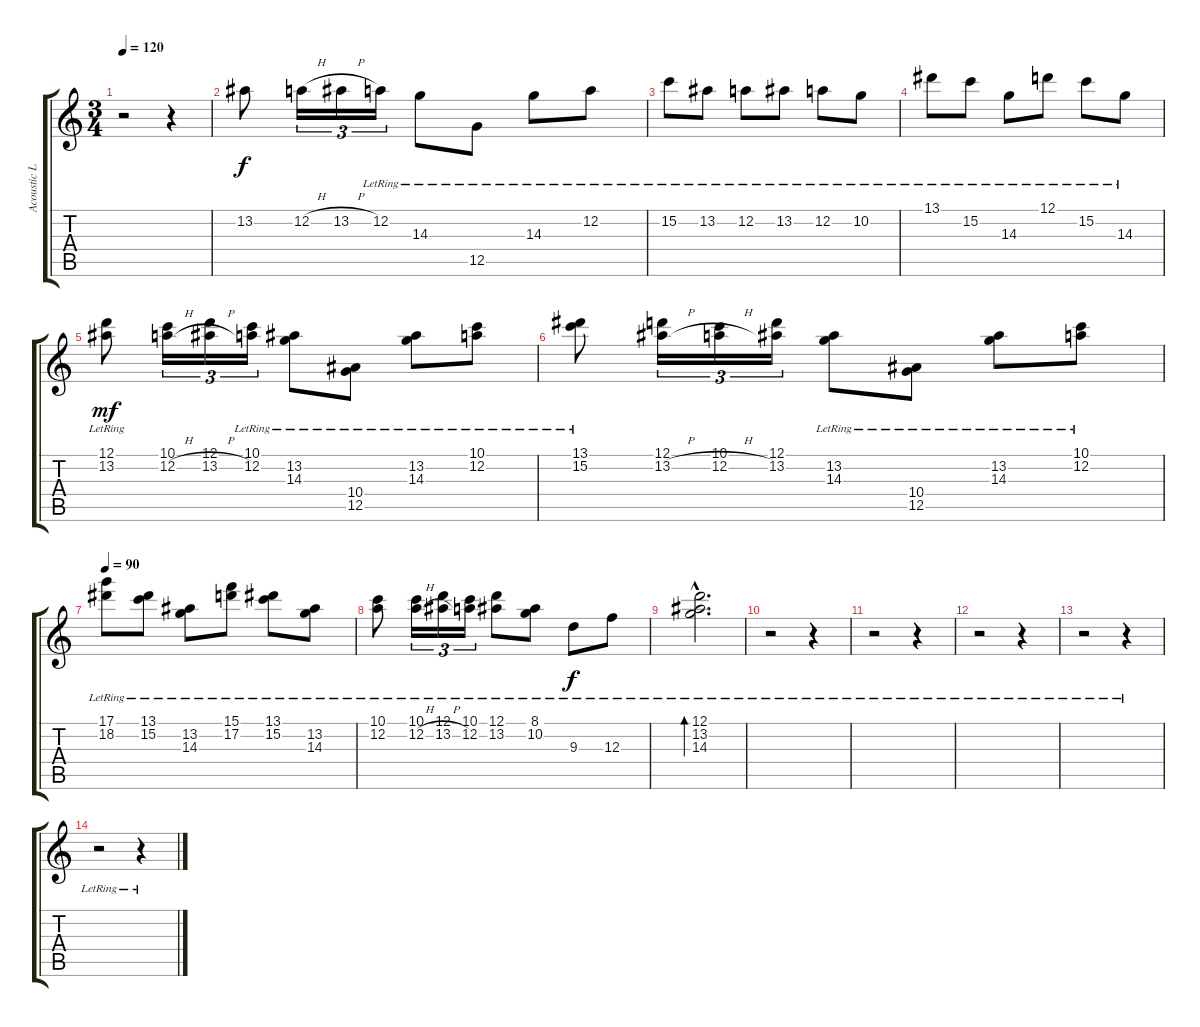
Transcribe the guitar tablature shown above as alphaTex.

\track ("Acoustic Lead" "Acoustic L") {instrument acousticguitarsteel}
\staff {score tabs}
\tuning (D4 A3 F3 C3 G2 D2) {hide}
\ts (3 4)
\tempo 120
\clef g2
\ks c
r.2{dy f} r.4 |
13.2.8 12.2{h}.16{tu (3 2)} 13.2{h}.16{tu (3 2)} 12.2{lr}.16{tu (3 2)} 14.3{lr}.8 12.5{lr}.8 14.3{lr}.8 12.2{lr}.8 |
15.2{lr}.8 13.2{lr}.8 12.2{lr}.8 13.2{lr}.8 12.2{lr}.8 10.2{lr}.8 |
13.1{lr}.8 15.2{lr}.8 14.3{lr}.8 12.1{lr}.8 15.2{lr}.8 14.3{lr}.8 |
(12.1{lr} 13.2{lr}).8{dy mf} (10.1 12.2{h}).16{tu (3 2)} (12.1 13.2{h}).16{tu (3 2)} (10.1 12.2{lr}).16{tu (3 2)} (13.2{lr} 14.3{lr}).8 (10.4{lr} 12.5{lr}).8 (13.2{lr} 14.3{lr}).8 (10.1{lr} 12.2{lr}).8 |
(13.1{lr} 15.2{lr}).8 (12.1 13.2{h}).16{tu (3 2)} (10.1 12.2{h}).16{tu (3 2)} (12.1 13.2).16{tu (3 2)} (13.2{lr} 14.3{lr}).8 (10.4{lr} 12.5{lr}).8 (13.2{lr} 14.3{lr}).8 (10.1{lr} 12.2{lr}).8 |
\tempo 90
(17.1 18.2{lr}).8 (13.1{lr} 15.2{lr}).8 (13.2{lr} 14.3{lr}).8 (15.1{lr} 17.2{lr}).8 (13.1{lr} 15.2{lr}).8 (13.2{lr} 14.3{lr}).8 |
(10.1{lr} 12.2{lr}).8 (10.1{lr} 12.2{h}).16{tu (3 2)} (12.1{lr} 13.2{h}).16{tu (3 2)} (10.1{lr} 12.2{lr}).16{tu (3 2)} (12.1{lr} 13.2{lr}).8 (8.1{lr} 10.2{lr}).8 9.3{lr}.8{dy f} 12.3{lr}.8 |
\section ("" "")
(12.1{hac lr} 13.2{hac lr} 14.3{hac lr}).2{d bd 60} |
r.2 r.4 |
r.2 r.4 |
r.2 r.4 |
r.2 r.4 |
r.2 r.4
